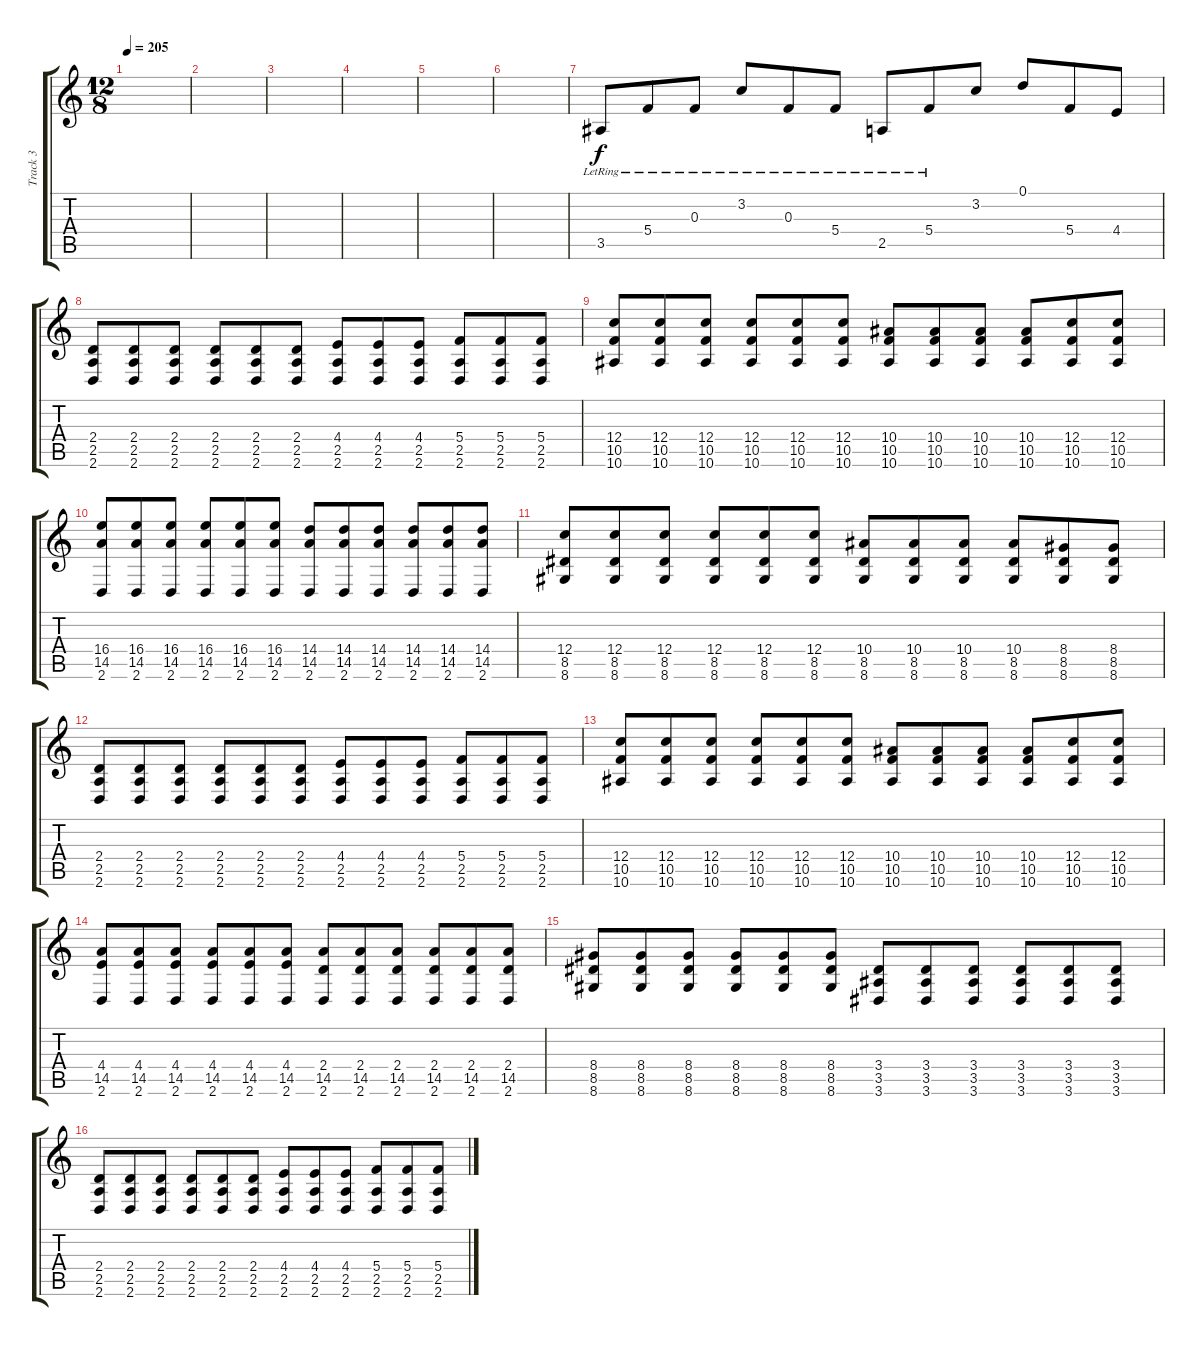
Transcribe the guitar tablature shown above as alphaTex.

\track ("Track 3" "Track 3") {instrument distortionguitar}
\staff {score tabs}
\tuning (D4 A3 F3 C3 G2 C2) {hide}
\ts (12 8)
\tempo 205
\clef g2
\ks c
|
|
|
|
|
|
3.5{lr}.8 5.4{lr}.8 0.3{lr}.8 3.2{lr}.8 0.3{lr}.8 5.4{lr}.8 2.5{lr}.8 5.4{lr}.8 3.2.8 0.1.8 5.4.8 4.4.8 |
(2.4 2.5 2.6).8 (2.4 2.5 2.6).8 (2.4 2.5 2.6).8 (2.4 2.5 2.6).8 (2.4 2.5 2.6).8 (2.4 2.5 2.6).8 (4.4 2.5 2.6).8 (4.4 2.5 2.6).8 (4.4 2.5 2.6).8 (5.4 2.5 2.6).8 (5.4 2.5 2.6).8 (5.4 2.5 2.6).8 |
(12.4 10.5 10.6).8 (12.4 10.5 10.6).8 (12.4 10.5 10.6).8 (12.4 10.5 10.6).8 (12.4 10.5 10.6).8 (12.4 10.5 10.6).8 (10.4 10.5 10.6).8 (10.4 10.5 10.6).8 (10.4 10.5 10.6).8 (10.4 10.5 10.6).8 (12.4 10.5 10.6).8 (12.4 10.5 10.6).8 |
(16.4 14.5 2.6).8 (16.4 14.5 2.6).8 (16.4 14.5 2.6).8 (16.4 14.5 2.6).8 (16.4 14.5 2.6).8 (16.4 14.5 2.6).8 (14.4 14.5 2.6).8 (14.4 14.5 2.6).8 (14.4 14.5 2.6).8 (14.4 14.5 2.6).8 (14.4 14.5 2.6).8 (14.4 14.5 2.6).8 |
(12.4 8.5 8.6).8 (12.4 8.5 8.6).8 (12.4 8.5 8.6).8 (12.4 8.5 8.6).8 (12.4 8.5 8.6).8 (12.4 8.5 8.6).8 (10.4 8.5 8.6).8 (10.4 8.5 8.6).8 (10.4 8.5 8.6).8 (10.4 8.5 8.6).8 (8.4 8.5 8.6).8 (8.4 8.5 8.6).8 |
(2.4 2.5 2.6).8 (2.4 2.5 2.6).8 (2.4 2.5 2.6).8 (2.4 2.5 2.6).8 (2.4 2.5 2.6).8 (2.4 2.5 2.6).8 (4.4 2.5 2.6).8 (4.4 2.5 2.6).8 (4.4 2.5 2.6).8 (5.4 2.5 2.6).8 (5.4 2.5 2.6).8 (5.4 2.5 2.6).8 |
(12.4 10.5 10.6).8 (12.4 10.5 10.6).8 (12.4 10.5 10.6).8 (12.4 10.5 10.6).8 (12.4 10.5 10.6).8 (12.4 10.5 10.6).8 (10.4 10.5 10.6).8 (10.4 10.5 10.6).8 (10.4 10.5 10.6).8 (10.4 10.5 10.6).8 (12.4 10.5 10.6).8 (12.4 10.5 10.6).8 |
(4.4 14.5 2.6).8 (4.4 14.5 2.6).8 (4.4 14.5 2.6).8 (4.4 14.5 2.6).8 (4.4 14.5 2.6).8 (4.4 14.5 2.6).8 (2.4 14.5 2.6).8 (2.4 14.5 2.6).8 (2.4 14.5 2.6).8 (2.4 14.5 2.6).8 (2.4 14.5 2.6).8 (2.4 14.5 2.6).8 |
(8.4 8.5 8.6).8 (8.4 8.5 8.6).8 (8.4 8.5 8.6).8 (8.4 8.5 8.6).8 (8.4 8.5 8.6).8 (8.4 8.5 8.6).8 (3.4 3.5 3.6).8 (3.4 3.5 3.6).8 (3.4 3.5 3.6).8 (3.4 3.5 3.6).8 (3.4 3.5 3.6).8 (3.4 3.5 3.6).8 |
(2.4 2.5 2.6).8 (2.4 2.5 2.6).8 (2.4 2.5 2.6).8 (2.4 2.5 2.6).8 (2.4 2.5 2.6).8 (2.4 2.5 2.6).8 (4.4 2.5 2.6).8 (4.4 2.5 2.6).8 (4.4 2.5 2.6).8 (5.4 2.5 2.6).8 (5.4 2.5 2.6).8 (5.4 2.5 2.6).8
